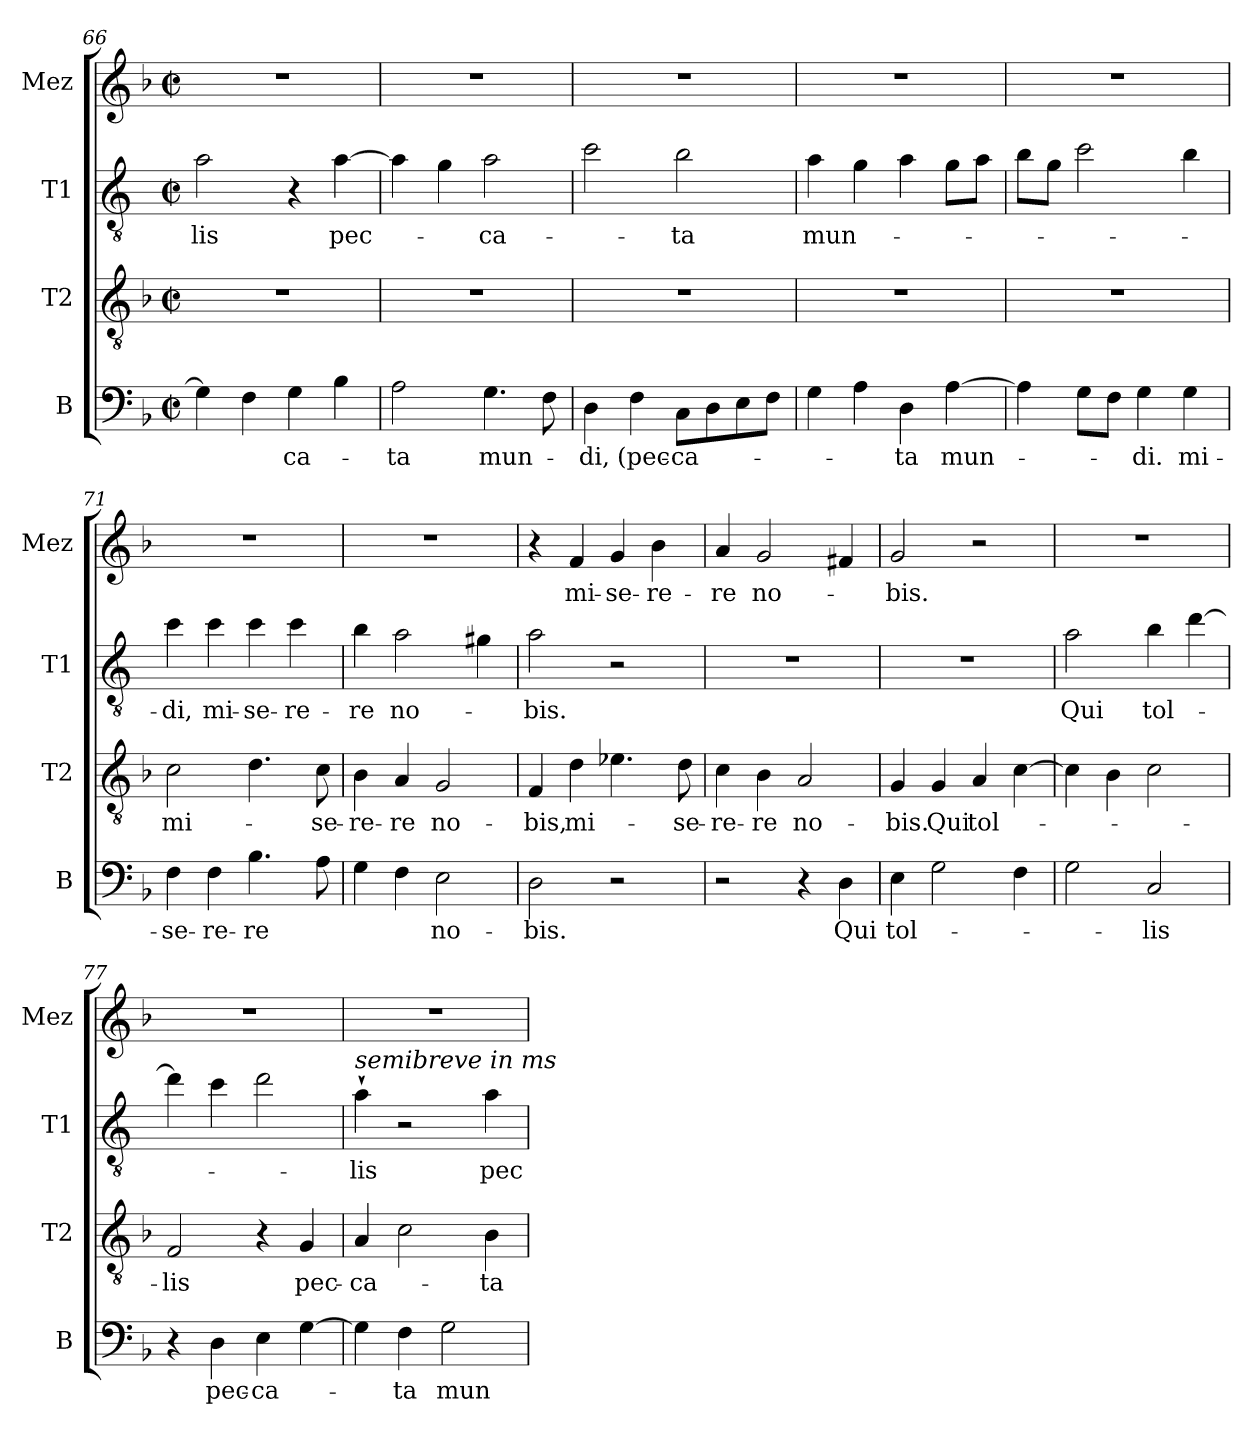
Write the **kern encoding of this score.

**kern	**text	**kern	**text	**kern	**text	**kern	**text
*part4	*part4	*part3	*part3	*part2	*part2	*part1	*part1
*staff4	*staff4	*staff3	*staff3	*staff2	*staff2	*staff1	*staff1
*I"B	*	*I"T2	*	*I"T1	*	*I"Mez	*
*I'B	*	*I'T2	*	*I'T1	*	*I'Mez	*
*clefF4	*	*clefGv2	*	*clefGv2	*	*clefG2	*
*	*	*	*	*ITrd4c7	*	*	*
*k[b-]	*	*k[b-]	*	*k[b-]	*	*k[b-]	*
*M2/2	*	*M2/2	*	*M2/2	*	*M2/2	*
*met(c|)	*	*met(c|)	*	*met(c|)	*	*met(c|)	*
=66	=66	=66	=66	=66	=66	=66	=66
!	!	!	!	!	!LO:LY:b	!	!
4G\]	.	1r	.	2d\	-lis	1r	.
4F\	.	.	.	.	.	.	.
!	!LO:LY:b	!	!	!	!	!	!
4G\	-ca-	.	.	4r	.	.	.
!	!	!	!	!	!LO:LY:b	!	!
4B-\	.	.	.	[4d\	pec-	.	.
=67	=67	=67	=67	=67	=67	=67	=67
!	!LO:LY:b	!	!	!	!	!	!
2A\	-ta	1r	.	4d\]	.	1r	.
.	.	.	.	4c\	.	.	.
!	!LO:LY:b	!	!	!	!LO:LY:b	!	!
4.G\	mun-	.	.	2d\	-ca-	.	.
8F\	.	.	.	.	.	.	.
!!LO:PB:g=z
=68	=68	=68	=68	=68	=68	=68	=68
!	!LO:LY:b	!	!	!	!	!	!
4D\	-di,	1r	.	2f\	.	1r	.
!	!LO:LY:b	!	!	!	!	!	!
4F\	(pec-	.	.	.	.	.	.
!	!LO:LY:b	!	!	!	!LO:LY:b	!	!
8C\L	-ca-	.	.	2e\	-ta	.	.
8D\	.	.	.	.	.	.	.
8E\	.	.	.	.	.	.	.
8F\J	.	.	.	.	.	.	.
=69	=69	=69	=69	=69	=69	=69	=69
!	!	!	!	!	!LO:LY:b	!	!
4G\	.	1r	.	4d\	mun-	1r	.
4A\	.	.	.	4c\	.	.	.
!	!LO:LY:b	!	!	!	!	!	!
4D\	-ta	.	.	4d\	.	.	.
!	!LO:LY:b	!	!	!	!	!	!
[4A\	mun-	.	.	8c\L	.	.	.
.	.	.	.	8d\J	.	.	.
=70	=70	=70	=70	=70	=70	=70	=70
4A\]	.	1r	.	8e\L	.	1r	.
.	.	.	.	8c\J	.	.	.
8G\L	.	.	.	2f\	.	.	.
8F\J	.	.	.	.	.	.	.
!	!LO:LY:b	!	!	!	!	!	!
4G\	-di.	.	.	.	.	.	.
!	!LO:LY:b	!	!	!	!	!	!
4G\	mi-	.	.	4e\	.	.	.
=71	=71	=71	=71	=71	=71	=71	=71
!	!LO:LY:b	!	!LO:LY:b	!	!LO:LY:b	!	!
4F\	-se-	2c\	mi-	4f\	-di,	1r	.
!	!LO:LY:b	!	!	!	!LO:LY:b	!	!
4F\	-re-	.	.	4f\	mi-	.	.
!	!LO:LY:b	!	!	!	!LO:LY:b	!	!
4.B-\	-re	4.d\	.	4f\	-se-	.	.
!	!	!	!	!	!LO:LY:b	!	!
.	.	.	.	4f\	-re-	.	.
!	!	!	!LO:LY:b	!	!	!	!
8A\	.	8c\	-se-	.	.	.	.
=72	=72	=72	=72	=72	=72	=72	=72
!	!	!	!LO:LY:b	!	!LO:LY:b	!	!
4G\	.	4B-\	-re-	4e\	-re	1r	.
!	!	!	!LO:LY:b	!	!LO:LY:b	!	!
4F\	.	4A/	-re	2d\	no-	.	.
!	!LO:LY:b	!	!LO:LY:b	!	!	!	!
2E\	no-	2G/	no-	.	.	.	.
.	.	.	.	4c#X\	.	.	.
!!LO:LB:g=z
=73	=73	=73	=73	=73	=73	=73	=73
!	!LO:LY:b	!	!LO:LY:b	!	!LO:LY:b	!	!
2D\	-bis.	4F/	-bis,	2d\	-bis.	4r	.
!	!	!	!LO:LY:b	!	!	!	!LO:LY:b
.	.	4d\	mi-	.	.	4f/	mi-
!	!	!	!	!	!	!	!LO:LY:b
2r	.	4.e-X\	.	2r	.	4g/	-se-
!	!	!	!	!	!	!	!LO:LY:b
.	.	.	.	.	.	4b-\	-re-
!	!	!	!LO:LY:b	!	!	!	!
.	.	8d\	-se-	.	.	.	.
=74	=74	=74	=74	=74	=74	=74	=74
!	!	!	!LO:LY:b	!	!	!	!LO:LY:b
2r	.	4c\	-re-	1r	.	4a/	-re
!	!	!	!LO:LY:b	!	!	!	!LO:LY:b
.	.	4B-\	-re	.	.	2g/	no-
!	!	!	!LO:LY:b	!	!	!	!
4r	.	2A/	no-	.	.	.	.
!	!LO:LY:b	!	!	!	!	!	!
4D\	Qui	.	.	.	.	4f#X/	.
=75	=75	=75	=75	=75	=75	=75	=75
!	!LO:LY:b	!	!LO:LY:b	!	!	!	!LO:LY:b
4E\	tol-	4G/	-bis.	1r	.	2g/	-bis.
!	!	!	!LO:LY:b	!	!	!	!
2G\	.	4G/	Qui	.	.	.	.
!	!	!	!LO:LY:b	!	!	!	!
.	.	4A/	tol-	.	.	2r	.
4F\	.	[4c\	.	.	.	.	.
=76	=76	=76	=76	=76	=76	=76	=76
!	!	!	!	!	!LO:LY:b	!	!
2G\	.	4c\]	.	2d\	Qui	1r	.
.	.	4B-\	.	.	.	.	.
!	!LO:LY:b	!	!	!	!LO:LY:b	!	!
2C/	-lis	2c\	.	4e\	tol-	.	.
.	.	.	.	[4g\	.	.	.
=77	=77	=77	=77	=77	=77	=77	=77
!	!	!	!LO:LY:b	!	!	!	!
4r	.	2F/	-lis	4g\]	.	1r	.
!	!LO:LY:b	!	!	!	!	!	!
4D\	pec-	.	.	4f\	.	.	.
!	!LO:LY:b	!	!	!	!	!	!
4E\	-ca-	4r	.	2g\	.	.	.
!	!	!	!LO:LY:b	!	!	!	!
[4G\	.	4G/	pec-	.	.	.	.
=78	=78	=78	=78	=78	=78	=78	=78
!	!	!	!	!LO:TX:a:i:t=semibreve in ms	!	!	!
!	!	!	!LO:LY:b	!	!LO:LY:b	!	!
4G\]	.	4A/	-ca-	4d`\	-lis	1r	.
!	!LO:LY:b	!	!	!	!	!	!
4F\	-ta	2c\	.	2r	.	.	.
!	!LO:LY:b	!	!	!	!	!	!
2G\	mun-	.	.	.	.	.	.
!	!	!	!LO:LY:b	!	!LO:LY:b	!	!
.	.	4B-\	-ta	4d\	pec-	.	.
=	=	=	=	=	=	=	=
*-	*-	*-	*-	*-	*-	*-	*-
